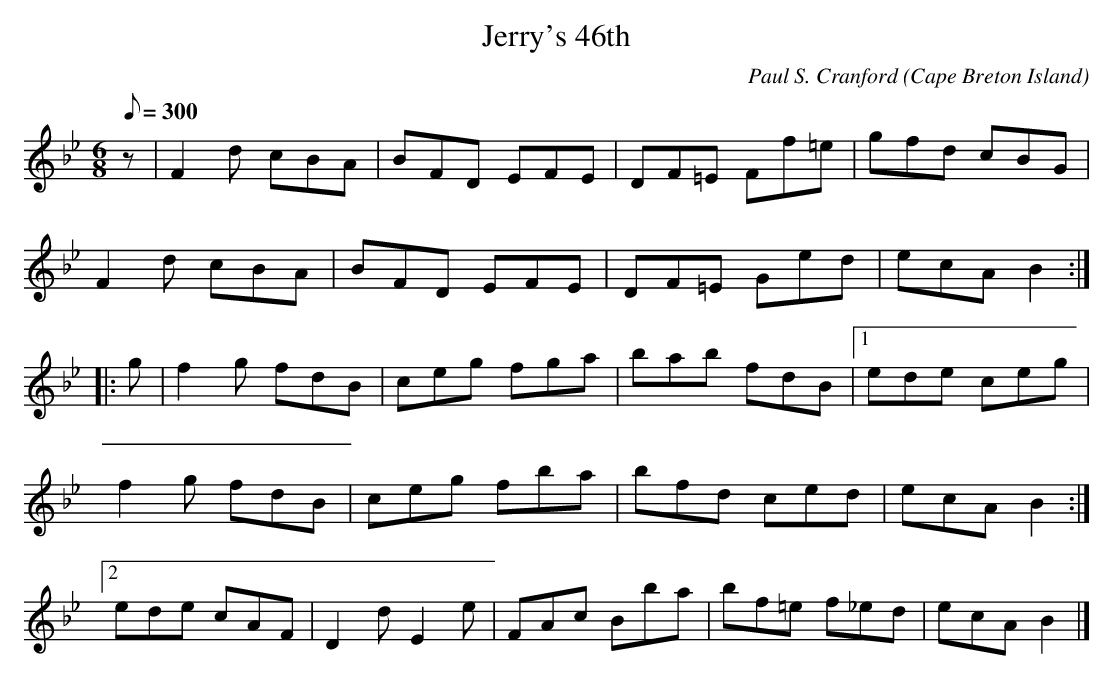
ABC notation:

X:1
T:Jerry's 46th
C:Paul S. Cranford
O:Cape Breton Island
L:1/8
Q:300
M:6/8
K:Bb
z|F2 d cBA|BFD EFE|DF=E Ff=e|gfd cBG|
F2 d cBA|BFD EFE|DF=E Ged|ecA B2:|
|:g|f2 g fdB|ceg fga|bab fdB|1ede ceg|
f2 g fdB|ceg fba|bfd ced|ecA B2:|
[2ede cAF|D2 d E2 e|FAc Bba|bf=e f_ed|ecA B2|]
